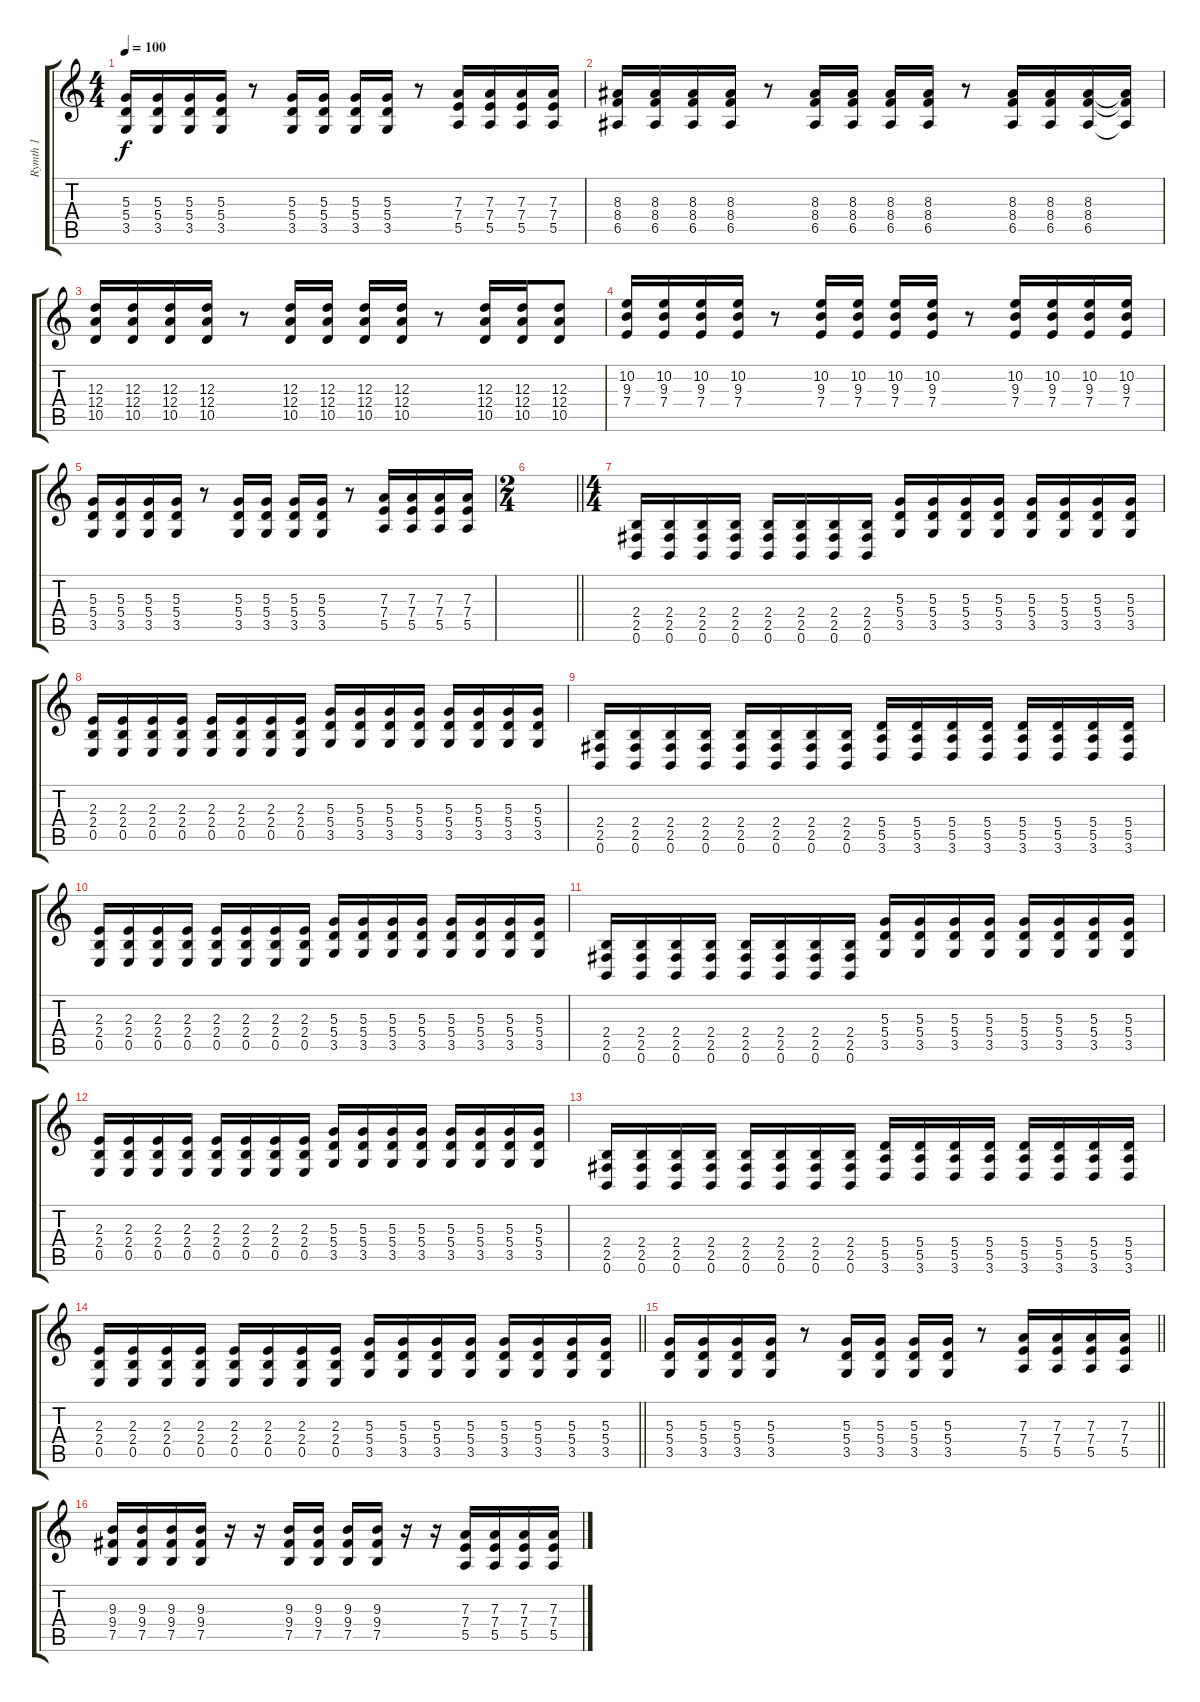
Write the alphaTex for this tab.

\track ("Rymth 1" "Rymth 1") {instrument overdrivenguitar}
\staff {score tabs}
\tuning (B3 Gb3 D3 A2 E2 B1) {hide}
\ts (4 4)
\tempo 100
\clef g2
\ks c
(5.3 5.4 3.5).16{dy f} (5.3 5.4 3.5).16 (5.3 5.4 3.5).16 (5.3 5.4 3.5).16 r.8 (5.3 5.4 3.5).16 (5.3 5.4 3.5).16 (5.3 5.4 3.5).16 (5.3 5.4 3.5).16 r.8 (7.3 7.4 5.5).16 (7.3 7.4 5.5).16 (7.3 7.4 5.5).16 (7.3 7.4 5.5).16 |
(8.3 8.4 6.5).16 (8.3 8.4 6.5).16 (8.3 8.4 6.5).16 (8.3 8.4 6.5).16 r.8 (8.3 8.4 6.5).16 (8.3 8.4 6.5).16 (8.3 8.4 6.5).16 (8.3 8.4 6.5).16 r.8 (8.3 8.4 6.5).16 (8.3 8.4 6.5).16 (8.3 8.4 6.5).16 (8.3{t} 8.4{t} 6.5{t}).16 |
(12.3 12.4 10.5).16 (12.3 12.4 10.5).16 (12.3 12.4 10.5).16 (12.3 12.4 10.5).16 r.8 (12.3 12.4 10.5).16 (12.3 12.4 10.5).16 (12.3 12.4 10.5).16 (12.3 12.4 10.5).16 r.8 (12.3 12.4 10.5).16 (12.3 12.4 10.5).16 (12.3 12.4 10.5).8 |
(10.2 9.3 7.4).16 (10.2 9.3 7.4).16 (10.2 9.3 7.4).16 (10.2 9.3 7.4).16 r.8 (10.2 9.3 7.4).16 (10.2 9.3 7.4).16 (10.2 9.3 7.4).16 (10.2 9.3 7.4).16 r.8 (10.2 9.3 7.4).16 (10.2 9.3 7.4).16 (10.2 9.3 7.4).16 (10.2 9.3 7.4).16 |
(5.3 5.4 3.5).16 (5.3 5.4 3.5).16 (5.3 5.4 3.5).16 (5.3 5.4 3.5).16 r.8 (5.3 5.4 3.5).16 (5.3 5.4 3.5).16 (5.3 5.4 3.5).16 (5.3 5.4 3.5).16 r.8 (7.3 7.4 5.5).16 (7.3 7.4 5.5).16 (7.3 7.4 5.5).16 (7.3 7.4 5.5).16 |
\ts (2 4)
\barLineRight lightlight
|
\ts (4 4)
(2.4 2.5 0.6).16 (2.4 2.5 0.6).16 (2.4 2.5 0.6).16 (2.4 2.5 0.6).16 (2.4 2.5 0.6).16 (2.4 2.5 0.6).16 (2.4 2.5 0.6).16 (2.4 2.5 0.6).16 (5.3 5.4 3.5).16 (5.3 5.4 3.5).16 (5.3 5.4 3.5).16 (5.3 5.4 3.5).16 (5.3 5.4 3.5).16 (5.3 5.4 3.5).16 (5.3 5.4 3.5).16 (5.3 5.4 3.5).16 |
(2.3 2.4 0.5).16 (2.3 2.4 0.5).16 (2.3 2.4 0.5).16 (2.3 2.4 0.5).16 (2.3 2.4 0.5).16 (2.3 2.4 0.5).16 (2.3 2.4 0.5).16 (2.3 2.4 0.5).16 (5.3 5.4 3.5).16 (5.3 5.4 3.5).16 (5.3 5.4 3.5).16 (5.3 5.4 3.5).16 (5.3 5.4 3.5).16 (5.3 5.4 3.5).16 (5.3 5.4 3.5).16 (5.3 5.4 3.5).16 |
(2.4 2.5 0.6).16 (2.4 2.5 0.6).16 (2.4 2.5 0.6).16 (2.4 2.5 0.6).16 (2.4 2.5 0.6).16 (2.4 2.5 0.6).16 (2.4 2.5 0.6).16 (2.4 2.5 0.6).16 (5.4 5.5 3.6).16 (5.4 5.5 3.6).16 (5.4 5.5 3.6).16 (5.4 5.5 3.6).16 (5.4 5.5 3.6).16 (5.4 5.5 3.6).16 (5.4 5.5 3.6).16 (5.4 5.5 3.6).16 |
(2.3 2.4 0.5).16 (2.3 2.4 0.5).16 (2.3 2.4 0.5).16 (2.3 2.4 0.5).16 (2.3 2.4 0.5).16 (2.3 2.4 0.5).16 (2.3 2.4 0.5).16 (2.3 2.4 0.5).16 (5.3 5.4 3.5).16 (5.3 5.4 3.5).16 (5.3 5.4 3.5).16 (5.3 5.4 3.5).16 (5.3 5.4 3.5).16 (5.3 5.4 3.5).16 (5.3 5.4 3.5).16 (5.3 5.4 3.5).16 |
(2.4 2.5 0.6).16 (2.4 2.5 0.6).16 (2.4 2.5 0.6).16 (2.4 2.5 0.6).16 (2.4 2.5 0.6).16 (2.4 2.5 0.6).16 (2.4 2.5 0.6).16 (2.4 2.5 0.6).16 (5.3 5.4 3.5).16 (5.3 5.4 3.5).16 (5.3 5.4 3.5).16 (5.3 5.4 3.5).16 (5.3 5.4 3.5).16 (5.3 5.4 3.5).16 (5.3 5.4 3.5).16 (5.3 5.4 3.5).16 |
(2.3 2.4 0.5).16 (2.3 2.4 0.5).16 (2.3 2.4 0.5).16 (2.3 2.4 0.5).16 (2.3 2.4 0.5).16 (2.3 2.4 0.5).16 (2.3 2.4 0.5).16 (2.3 2.4 0.5).16 (5.3 5.4 3.5).16 (5.3 5.4 3.5).16 (5.3 5.4 3.5).16 (5.3 5.4 3.5).16 (5.3 5.4 3.5).16 (5.3 5.4 3.5).16 (5.3 5.4 3.5).16 (5.3 5.4 3.5).16 |
(2.4 2.5 0.6).16 (2.4 2.5 0.6).16 (2.4 2.5 0.6).16 (2.4 2.5 0.6).16 (2.4 2.5 0.6).16 (2.4 2.5 0.6).16 (2.4 2.5 0.6).16 (2.4 2.5 0.6).16 (5.4 5.5 3.6).16 (5.4 5.5 3.6).16 (5.4 5.5 3.6).16 (5.4 5.5 3.6).16 (5.4 5.5 3.6).16 (5.4 5.5 3.6).16 (5.4 5.5 3.6).16 (5.4 5.5 3.6).16 |
\barLineRight lightlight
(2.3 2.4 0.5).16 (2.3 2.4 0.5).16 (2.3 2.4 0.5).16 (2.3 2.4 0.5).16 (2.3 2.4 0.5).16 (2.3 2.4 0.5).16 (2.3 2.4 0.5).16 (2.3 2.4 0.5).16 (5.3 5.4 3.5).16 (5.3 5.4 3.5).16 (5.3 5.4 3.5).16 (5.3 5.4 3.5).16 (5.3 5.4 3.5).16 (5.3 5.4 3.5).16 (5.3 5.4 3.5).16 (5.3 5.4 3.5).16 |
\barLineRight lightlight
(5.3 5.4 3.5).16 (5.3 5.4 3.5).16 (5.3 5.4 3.5).16 (5.3 5.4 3.5).16 r.8 (5.3 5.4 3.5).16 (5.3 5.4 3.5).16 (5.3 5.4 3.5).16 (5.3 5.4 3.5).16 r.8 (7.3 7.4 5.5).16 (7.3 7.4 5.5).16 (7.3 7.4 5.5).16 (7.3 7.4 5.5).16 |
(9.3 9.4 7.5).16 (9.3 9.4 7.5).16 (9.3 9.4 7.5).16 (9.3 9.4 7.5).16 r.16 r.16 (9.3 9.4 7.5).16 (9.3 9.4 7.5).16 (9.3 9.4 7.5).16 (9.3 9.4 7.5).16 r.16 r.16 (7.3 7.4 5.5).16 (7.3 7.4 5.5).16 (7.3 7.4 5.5).16 (7.3 7.4 5.5).16
